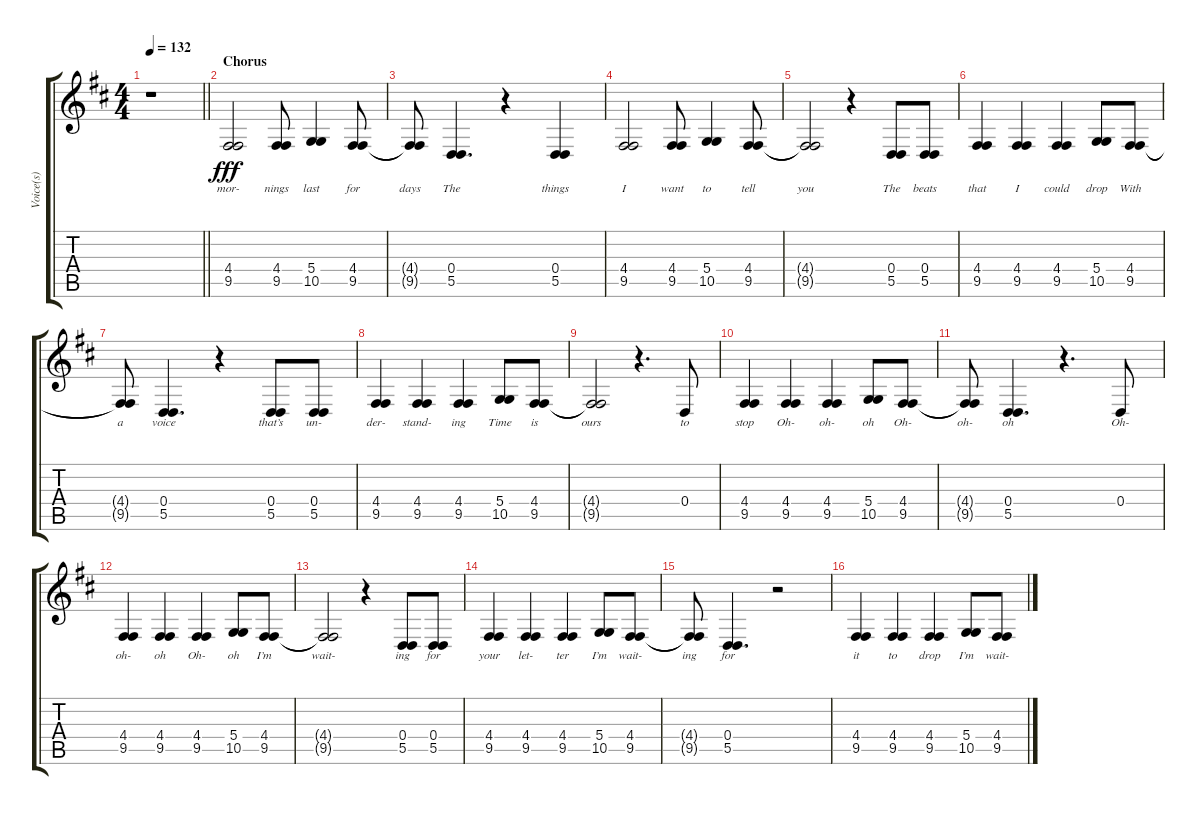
\track ("Voice(s)" "Voice(s)") {instrument oboe}
\staff {score tabs}
\tuning (E4 B3 G3 D3 A2 E2) {hide}
\ts (4 4)
\tempo 132
\clef g2
\barLineRight lightlight
\ks d
r.1{dy f} |
\section ("" "Chorus")
(4.4 9.5).2{lyrics (0 "mor-") lyrics (1 "") lyrics (2 "") lyrics (3 "") lyrics (4 "") dy fff} (4.4 9.5).8{lyrics (0 "nings") lyrics (1 "") lyrics (2 "") lyrics (3 "") lyrics (4 "")} (5.4 10.5).4{lyrics (0 "last") lyrics (1 "") lyrics (2 "") lyrics (3 "") lyrics (4 "")} (4.4 9.5).8{lyrics (0 "for") lyrics (1 "") lyrics (2 "") lyrics (3 "") lyrics (4 "")} |
(4.4{t} 9.5{t}).8{lyrics (0 "days") lyrics (1 "") lyrics (2 "") lyrics (3 "") lyrics (4 "")} (0.4 5.5).4{d lyrics (0 "The") lyrics (1 "") lyrics (2 "") lyrics (3 "") lyrics (4 "")} r.4 (0.4 5.5).4{lyrics (0 "things") lyrics (1 "") lyrics (2 "") lyrics (3 "") lyrics (4 "")} |
(4.4 9.5).2{lyrics (0 "I") lyrics (1 "") lyrics (2 "") lyrics (3 "") lyrics (4 "")} (4.4 9.5).8{lyrics (0 "want") lyrics (1 "") lyrics (2 "") lyrics (3 "") lyrics (4 "")} (5.4 10.5).4{lyrics (0 "to") lyrics (1 "") lyrics (2 "") lyrics (3 "") lyrics (4 "")} (4.4 9.5).8{lyrics (0 "tell") lyrics (1 "") lyrics (2 "") lyrics (3 "") lyrics (4 "")} |
(4.4{t} 9.5{t}).2{lyrics (0 "you") lyrics (1 "") lyrics (2 "") lyrics (3 "") lyrics (4 "")} r.4 (0.4 5.5).8{lyrics (0 "The") lyrics (1 "") lyrics (2 "") lyrics (3 "") lyrics (4 "")} (0.4 5.5).8{lyrics (0 "beats") lyrics (1 "") lyrics (2 "") lyrics (3 "") lyrics (4 "")} |
(4.4 9.5).4{lyrics (0 "that") lyrics (1 "") lyrics (2 "") lyrics (3 "") lyrics (4 "")} (4.4 9.5).4{lyrics (0 "I") lyrics (1 "") lyrics (2 "") lyrics (3 "") lyrics (4 "")} (4.4 9.5).4{lyrics (0 "could") lyrics (1 "") lyrics (2 "") lyrics (3 "") lyrics (4 "")} (5.4 10.5).8{lyrics (0 "drop") lyrics (1 "") lyrics (2 "") lyrics (3 "") lyrics (4 "")} (4.4 9.5).8{lyrics (0 "With") lyrics (1 "") lyrics (2 "") lyrics (3 "") lyrics (4 "")} |
(4.4{t} 9.5{t}).8{lyrics (0 "a") lyrics (1 "") lyrics (2 "") lyrics (3 "") lyrics (4 "")} (0.4 5.5).4{d lyrics (0 "voice") lyrics (1 "") lyrics (2 "") lyrics (3 "") lyrics (4 "")} r.4 (0.4 5.5).8{lyrics (0 "that’s") lyrics (1 "") lyrics (2 "") lyrics (3 "") lyrics (4 "")} (0.4 5.5).8{lyrics (0 "un-") lyrics (1 "") lyrics (2 "") lyrics (3 "") lyrics (4 "")} |
(4.4 9.5).4{lyrics (0 "der-") lyrics (1 "") lyrics (2 "") lyrics (3 "") lyrics (4 "")} (4.4 9.5).4{lyrics (0 "stand-") lyrics (1 "") lyrics (2 "") lyrics (3 "") lyrics (4 "")} (4.4 9.5).4{lyrics (0 "ing") lyrics (1 "") lyrics (2 "") lyrics (3 "") lyrics (4 "")} (5.4 10.5).8{lyrics (0 "Time") lyrics (1 "") lyrics (2 "") lyrics (3 "") lyrics (4 "")} (4.4 9.5).8{lyrics (0 "is") lyrics (1 "") lyrics (2 "") lyrics (3 "") lyrics (4 "")} |
(4.4{t} 9.5{t}).2{lyrics (0 "ours") lyrics (1 "") lyrics (2 "") lyrics (3 "") lyrics (4 "")} r.4{d} 0.4.8{lyrics (0 "to") lyrics (1 "") lyrics (2 "") lyrics (3 "") lyrics (4 "")} |
(4.4 9.5).4{lyrics (0 "stop") lyrics (1 "") lyrics (2 "") lyrics (3 "") lyrics (4 "")} (4.4 9.5).4{lyrics (0 "Oh-") lyrics (1 "") lyrics (2 "") lyrics (3 "") lyrics (4 "")} (4.4 9.5).4{lyrics (0 "oh-") lyrics (1 "") lyrics (2 "") lyrics (3 "") lyrics (4 "")} (5.4 10.5).8{lyrics (0 "oh") lyrics (1 "") lyrics (2 "") lyrics (3 "") lyrics (4 "")} (4.4 9.5).8{lyrics (0 "Oh-") lyrics (1 "") lyrics (2 "") lyrics (3 "") lyrics (4 "")} |
(4.4{t} 9.5{t}).8{lyrics (0 "oh-") lyrics (1 "") lyrics (2 "") lyrics (3 "") lyrics (4 "")} (0.4 5.5).4{d lyrics (0 "oh") lyrics (1 "") lyrics (2 "") lyrics (3 "") lyrics (4 "")} r.4{d} 0.4.8{lyrics (0 "Oh-") lyrics (1 "") lyrics (2 "") lyrics (3 "") lyrics (4 "")} |
(4.4 9.5).4{lyrics (0 "oh-") lyrics (1 "") lyrics (2 "") lyrics (3 "") lyrics (4 "")} (4.4 9.5).4{lyrics (0 "oh") lyrics (1 "") lyrics (2 "") lyrics (3 "") lyrics (4 "")} (4.4 9.5).4{lyrics (0 "Oh-") lyrics (1 "") lyrics (2 "") lyrics (3 "") lyrics (4 "")} (5.4 10.5).8{lyrics (0 "oh") lyrics (1 "") lyrics (2 "") lyrics (3 "") lyrics (4 "")} (4.4 9.5).8{lyrics (0 "I’m") lyrics (1 "") lyrics (2 "") lyrics (3 "") lyrics (4 "")} |
(4.4{t} 9.5{t}).2{lyrics (0 "wait-") lyrics (1 "") lyrics (2 "") lyrics (3 "") lyrics (4 "")} r.4 (0.4 5.5).8{lyrics (0 "ing") lyrics (1 "") lyrics (2 "") lyrics (3 "") lyrics (4 "")} (0.4 5.5).8{lyrics (0 "for") lyrics (1 "") lyrics (2 "") lyrics (3 "") lyrics (4 "")} |
(4.4 9.5).4{lyrics (0 "your") lyrics (1 "") lyrics (2 "") lyrics (3 "") lyrics (4 "")} (4.4 9.5).4{lyrics (0 "let-") lyrics (1 "") lyrics (2 "") lyrics (3 "") lyrics (4 "")} (4.4 9.5).4{lyrics (0 "ter") lyrics (1 "") lyrics (2 "") lyrics (3 "") lyrics (4 "")} (5.4 10.5).8{lyrics (0 "I’m") lyrics (1 "") lyrics (2 "") lyrics (3 "") lyrics (4 "")} (4.4 9.5).8{lyrics (0 "wait-") lyrics (1 "") lyrics (2 "") lyrics (3 "") lyrics (4 "")} |
(4.4{t} 9.5{t}).8{lyrics (0 "ing") lyrics (1 "") lyrics (2 "") lyrics (3 "") lyrics (4 "")} (0.4 5.5).4{d lyrics (0 "for") lyrics (1 "") lyrics (2 "") lyrics (3 "") lyrics (4 "")} r.2 |
(4.4 9.5).4{lyrics (0 "it") lyrics (1 "") lyrics (2 "") lyrics (3 "") lyrics (4 "")} (4.4 9.5).4{lyrics (0 "to") lyrics (1 "") lyrics (2 "") lyrics (3 "") lyrics (4 "")} (4.4 9.5).4{lyrics (0 "drop") lyrics (1 "") lyrics (2 "") lyrics (3 "") lyrics (4 "")} (5.4 10.5).8{lyrics (0 "I’m") lyrics (1 "") lyrics (2 "") lyrics (3 "") lyrics (4 "")} (4.4 9.5).8{lyrics (0 "wait-") lyrics (1 "") lyrics (2 "") lyrics (3 "") lyrics (4 "")}
